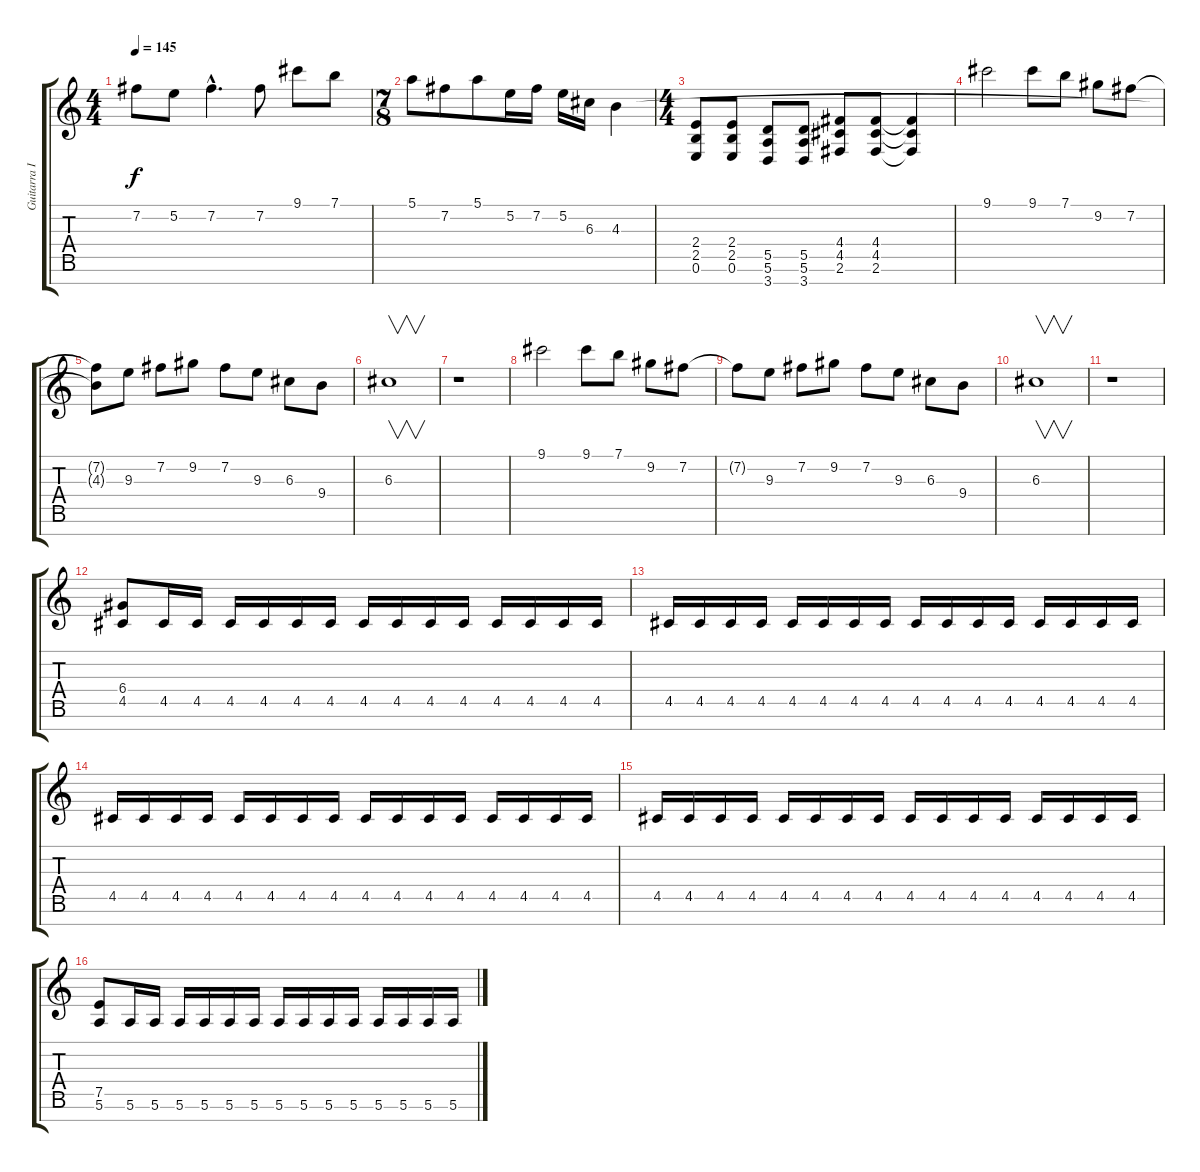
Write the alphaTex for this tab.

\track ("Guitarra I" "Guitarra I") {instrument distortionguitar}
\staff {score tabs}
\tuning (E4 B3 G3 D3 A2 E2 B1) {hide}
\ts (4 4)
\tempo 145
\clef g2
\ks c
7.2.8{dy f instrument distortionguitar} 5.2.8 7.2{hac}.4{d} 7.2.8 9.1.8 7.1.8 |
\ts (7 8)
5.1.8 7.2.8 5.1.8 5.2.16 7.2.16 5.2.16 6.3.16 4.3.4 |
\ts (4 4)
(2.4 2.5 0.6).8 (2.4 2.5 0.6).8 (5.5 5.6 3.7).8 (5.5 5.6 3.7).8 (4.4 4.5 2.6).8 (4.4 4.5 2.6).8 (4.4{t} 4.5{t} 2.6{t}).4 |
9.1.2{balance 0} 9.1.8 7.1.8 9.2.8 7.2.8 |
(7.2{t} 4.3{t}).8 9.3.8 7.2.8 9.2.8 7.2.8 9.3.8 6.3.8 9.4.8 |
6.3.1{v} |
r.1 |
9.1.2{balance 0} 9.1.8 7.1.8 9.2.8 7.2.8 |
7.2{t}.8 9.3.8 7.2.8 9.2.8 7.2.8 9.3.8 6.3.8 9.4.8 |
6.3.1{v} |
r.1 |
(6.4 4.5).8{balance 8} 4.5.16 4.5.16 4.5.16 4.5.16 4.5.16 4.5.16 4.5.16 4.5.16 4.5.16 4.5.16 4.5.16 4.5.16 4.5.16 4.5.16 |
4.5.16 4.5.16 4.5.16 4.5.16 4.5.16 4.5.16 4.5.16 4.5.16 4.5.16 4.5.16 4.5.16 4.5.16 4.5.16 4.5.16 4.5.16 4.5.16 |
4.5.16 4.5.16 4.5.16 4.5.16 4.5.16 4.5.16 4.5.16 4.5.16 4.5.16 4.5.16 4.5.16 4.5.16 4.5.16 4.5.16 4.5.16 4.5.16 |
4.5.16 4.5.16 4.5.16 4.5.16 4.5.16 4.5.16 4.5.16 4.5.16 4.5.16 4.5.16 4.5.16 4.5.16 4.5.16 4.5.16 4.5.16 4.5.16 |
(7.5 5.6).8 5.6.16 5.6.16 5.6.16 5.6.16 5.6.16 5.6.16 5.6.16 5.6.16 5.6.16 5.6.16 5.6.16 5.6.16 5.6.16 5.6.16
